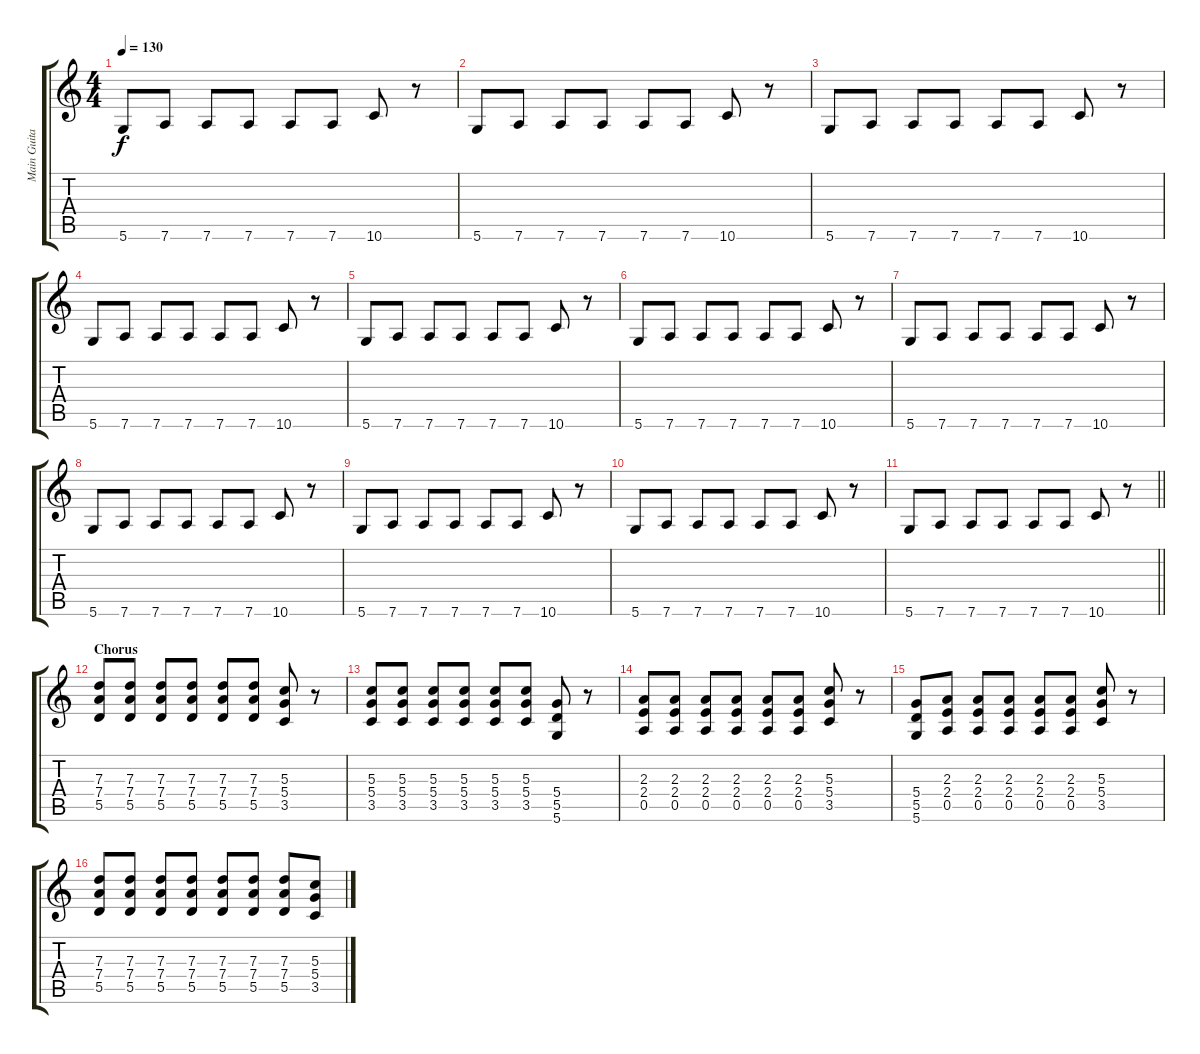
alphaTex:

\track ("Main Guitar" "Main Guita") {instrument distortionguitar}
\staff {score tabs}
\tuning (E4 B3 G3 D3 A2 D2) {hide}
\ts (4 4)
\tempo 130
\clef g2
\ks c
5.6.8{dy f} 7.6.8 7.6.8 7.6.8 7.6.8 7.6.8 10.6.8 r.8 |
5.6.8 7.6.8 7.6.8 7.6.8 7.6.8 7.6.8 10.6.8 r.8 |
5.6.8 7.6.8 7.6.8 7.6.8 7.6.8 7.6.8 10.6.8 r.8 |
5.6.8 7.6.8 7.6.8 7.6.8 7.6.8 7.6.8 10.6.8 r.8 |
5.6.8 7.6.8 7.6.8 7.6.8 7.6.8 7.6.8 10.6.8 r.8 |
5.6.8 7.6.8 7.6.8 7.6.8 7.6.8 7.6.8 10.6.8 r.8 |
5.6.8 7.6.8 7.6.8 7.6.8 7.6.8 7.6.8 10.6.8 r.8 |
5.6.8 7.6.8 7.6.8 7.6.8 7.6.8 7.6.8 10.6.8 r.8 |
5.6.8 7.6.8 7.6.8 7.6.8 7.6.8 7.6.8 10.6.8 r.8 |
5.6.8 7.6.8 7.6.8 7.6.8 7.6.8 7.6.8 10.6.8 r.8 |
\barLineRight lightlight
5.6.8 7.6.8 7.6.8 7.6.8 7.6.8 7.6.8 10.6.8 r.8 |
\section ("" "Chorus")
(7.3 7.4 5.5).8 (7.3 7.4 5.5).8 (7.3 7.4 5.5).8 (7.3 7.4 5.5).8 (7.3 7.4 5.5).8 (7.3 7.4 5.5).8 (5.3 5.4 3.5).8 r.8 |
(5.3 5.4 3.5).8 (5.3 5.4 3.5).8 (5.3 5.4 3.5).8 (5.3 5.4 3.5).8 (5.3 5.4 3.5).8 (5.3 5.4 3.5).8 (5.4 5.5 5.6).8 r.8 |
(2.3 2.4 0.5).8 (2.3 2.4 0.5).8 (2.3 2.4 0.5).8 (2.3 2.4 0.5).8 (2.3 2.4 0.5).8 (2.3 2.4 0.5).8 (5.3 5.4 3.5).8 r.8 |
(5.4 5.5 5.6).8 (2.3 2.4 0.5).8 (2.3 2.4 0.5).8 (2.3 2.4 0.5).8 (2.3 2.4 0.5).8 (2.3 2.4 0.5).8 (5.3 5.4 3.5).8 r.8 |
(7.3 7.4 5.5).8 (7.3 7.4 5.5).8 (7.3 7.4 5.5).8 (7.3 7.4 5.5).8 (7.3 7.4 5.5).8 (7.3 7.4 5.5).8 (7.3 7.4 5.5).8 (5.3 5.4 3.5).8
